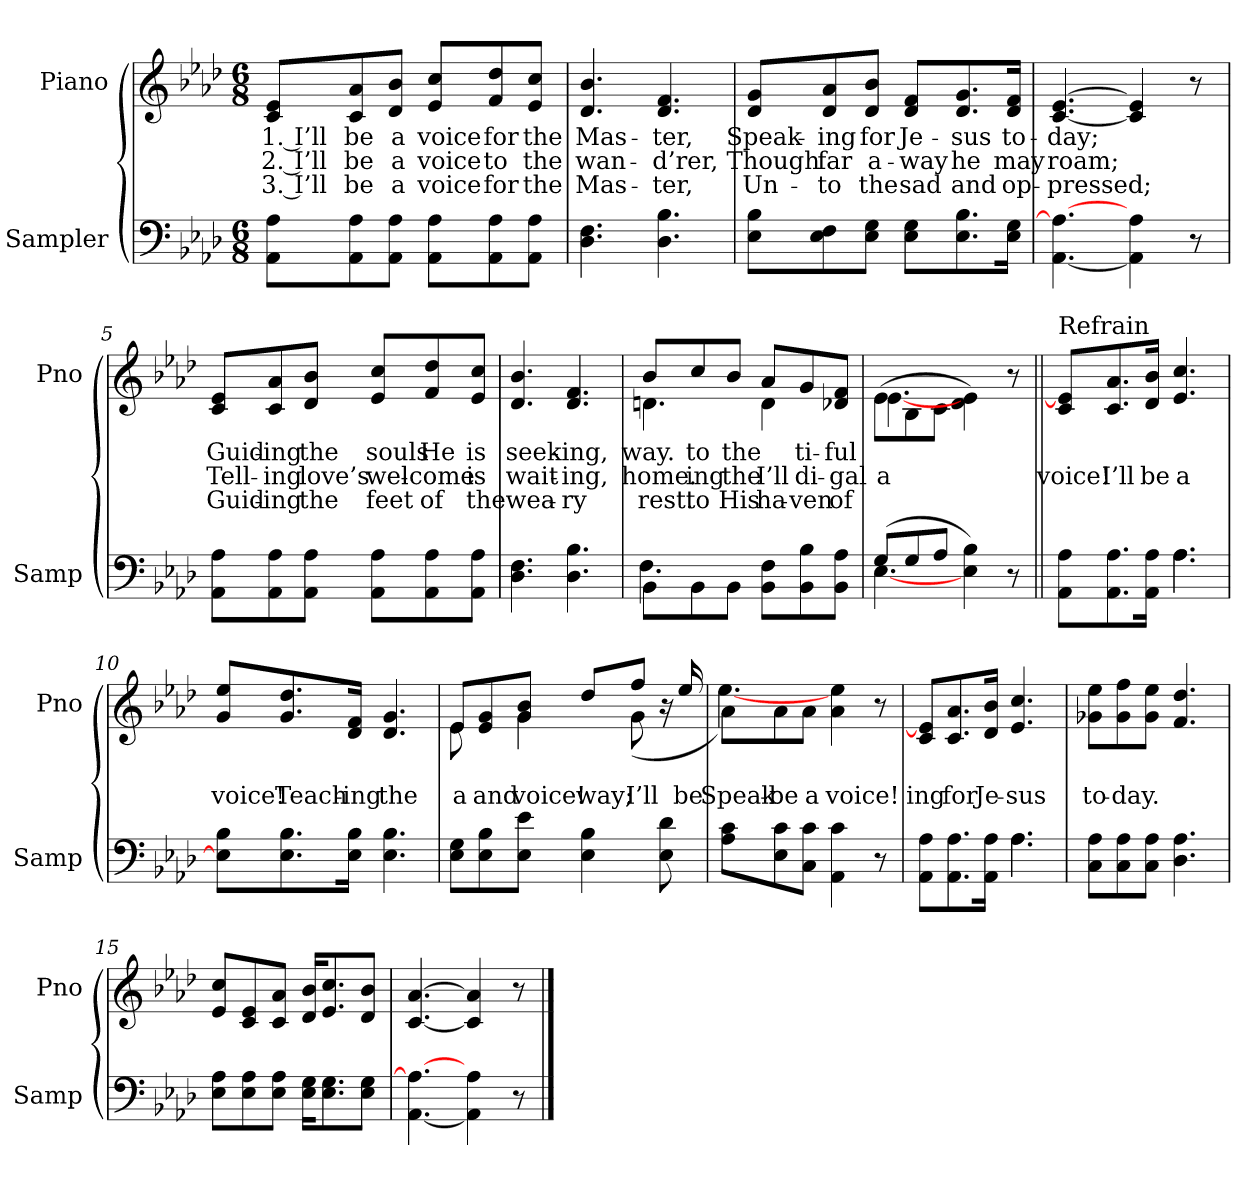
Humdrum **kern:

**kern	**kern	**text	**text	**text
*part2	*part1	*part1	*part1	*part1
*staff2	*staff1	*staff1	*staff1	*staff1
*I"Sampler	*I"Piano	*	*	*
*I'Samp	*I'Pno	*	*	*
*clefF4	*clefG2	*	*	*
*k[b-e-a-d-]	*k[b-e-a-d-]	*	*	*
*A-:	*A-:	*	*	*
*M6/8	*M6/8	*	*	*
=1	=1	=1	=1	=1
8AA-\ 8A-\L	8c/ 8e-/L	1. I’ll	2. I’ll	3. I’ll
8AA-\ 8A-\	8c/ 8a-/	be	be	be
8AA-\ 8A-\J	8d-/ 8b-/J	a	a	a
8AA-\ 8A-\L	8e-/ 8cc/L	voice	voice	voice
8AA-\ 8A-\	8f/ 8dd-/	for	to	for
8AA-\ 8A-\J	8e-/ 8cc/J	the	the	the
=2	=2	=2	=2	=2
4.D- 4.F	4.d- 4.b-	Mas-	wan-	Mas-
4.D- 4.B-	4.d- 4.f	-ter,	-d’rer,	-ter,
=3	=3	=3	=3	=3
8E-\ 8B-\L	8d-/ 8g/L	Speak-	Though	Un-
8E-\ 8F\	8d-/ 8a-/	-ing	far	-to
8E-\ 8G\J	8d-/ 8b-/J	for	a-	the
8E-\ 8G\L	8d-/ 8f/L	Je-	-way	sad
8.E-\ 8.B-\	8.d-/ 8.g/	-sus	he	and
16E-\ 16G\Jk	16d-/ 16f/Jk	to-	may	op-
=4	=4	=4	=4	=4
[4.AA- 4.A-_	[4.c [4.e-	-day;	roam;	-pressed;
4AA-] 4A-	4c] 4e-]	.	.	.
8r	8r	.	.	.
=5	=5	=5	=5	=5
8AA-\ 8A-\L	8c/ 8e-/L	Guid-	Tell-	Guid-
8AA-\ 8A-\	8c/ 8a-/	-ing	-ing	-ing
8AA-\ 8A-\J	8d-/ 8b-/J	the	love’s	the
8AA-\ 8A-\L	8e-/ 8cc/L	souls	wel-	feet
8AA-\ 8A-\	8f/ 8dd-/	He	-come	of
8AA-\ 8A-\J	8e-/ 8cc/J	is	is	the
=6	=6	=6	=6	=6
4.D- 4.F	4.d- 4.b-	seek-	wait-	wea-
4.D- 4.B-	4.d- 4.f	-ing,	-ing,	-ry
=7	=7	=7	=7	=7
*^	*^	*	*	*
8BB-\L	4.F	8b-/L	4.dn	way.	home.	rest.
8BB-\	.	8cc/	.	-to	-ing	-to
8BB-\J	.	8b-/J	.	the	the	His
8BB-\ 8F\L	4.ryy	8a-/L	4d	.	I’ll	ha-
8BB-\ 8B-\	.	8g/	.	-ti-	-di-	-ven
8BB-\ 8A-\J	.	8d-/ 8f/J	8ryy	-ful	-gal	of
=8	=8	=8	=8	=8	=8	=8
(8G/L	[4.E-	(8e-\L	[4.e-	.	a	.
8G/	.	8B-\	.	.	.	.
8A-/J	.	8c\J	.	.	.	.
4E- 4B-)	4.ryy	4d-\ 4e-\)	4.ryy	.	.	.
8r	.	8r	.	.	.	.
*	*	*v	*v	*	*	*
=9||	=9||	=9||	=9||	=9||	=9||
!	!	!LO:TX:t=Refrain	!	!	!
8AA-\ 8A-\L	4.ryy	8c/ 8e-]/L	.	voice!	.
8.AA-\ 8.A-\	.	8.c/ 8.a-/	.	I’ll	.
16AA-\ 16A-\Jk	.	16d-/ 16b-/Jk	.	be	.
4.A-\	4.A-	4.e- 4.cc	.	a	.
*v	*v	*	*	*	*
=10	=10	=10	=10	=10
8E-]\ 8B-\L	8g/ 8ee-/L	.	voice!	.
8.E-\ 8.B-\	8.g/ 8.dd-/	.	Teach-	.
16E-\ 16B-\Jk	16d-/ 16f/Jk	.	-ing	.
4.E- 4.B-	4.d- 4.g	.	the	.
=11	=11	=11	=11	=11
*	*^	*	*	*
8E-\ 8G\L	8e-/L	8e-	.	a	.
8E-\ 8B-\	8e-/ 8g/	8ryy	.	and	.
8E-\ 8e-\J	8g/ 8b-/J	4g	.	voice!	.
4E- 4B-	8dd-/L	.	.	way;	.
.	8ff/J	(8g	.	I’ll	.
8E- 8d-	16r	8ryy	.	.	.
.	16ee-/	.	.	be	.
=12	=12	=12	=12	=12	=12
8A-\ 8c\L	8a-\L)	[4.ee-	.	Speak-	.
8E-\ 8c\	8a-\	.	.	be	.
8C\ 8c\J	8a-\J	.	.	a	.
4AA- 4c	4a- 4ee-	4.ryy	.	voice!	.
8r	8r	.	.	.	.
*	*v	*v	*	*	*
=13	=13	=13	=13	=13
*^	*	*	*	*
8AA-\ 8A-\L	4.ryy	8c/ 8e-]/L	.	-ing	.
8.AA-\ 8.A-\	.	8.c/ 8.a-/	.	for	.
16AA-\ 16A-\Jk	.	16d-/ 16b-/Jk	.	Je-	.
4.A-\	4.A-	4.e- 4.cc	.	-sus	.
*v	*v	*	*	*	*
=14	=14	=14	=14	=14
8C\ 8A-\L	8g-X\ 8ee-\L	.	to-	.
8C\ 8A-\	8g-\ 8ff\	.	-day.	.
8C\ 8A-\J	8g-\ 8ee-\J	.	.	.
4.D- 4.A-	4.f 4.dd-	.	.	.
=15	=15	=15	=15	=15
8E-\ 8A-\L	8e-/ 8cc/L	.	.	.
8E-\ 8A-\	8c/ 8e-/	.	.	.
8E-\ 8A-\J	8c/ 8a-/J	.	.	.
16E-\ 16G\KL	16d-/ 16b-/KL	.	.	.
8.E-\ 8.G\	8.e-/ 8.cc/	.	.	.
8E-\ 8G\J	8d-/ 8b-/J	.	.	.
=16	=16	=16	=16	=16
[4.AA- 4.A-_	[4.c [4.a-	.	.	.
4AA-] 4A-	4c] 4a-]	.	.	.
8r	8r	.	.	.
==	==	==	==	==
*-	*-	*-	*-	*-
